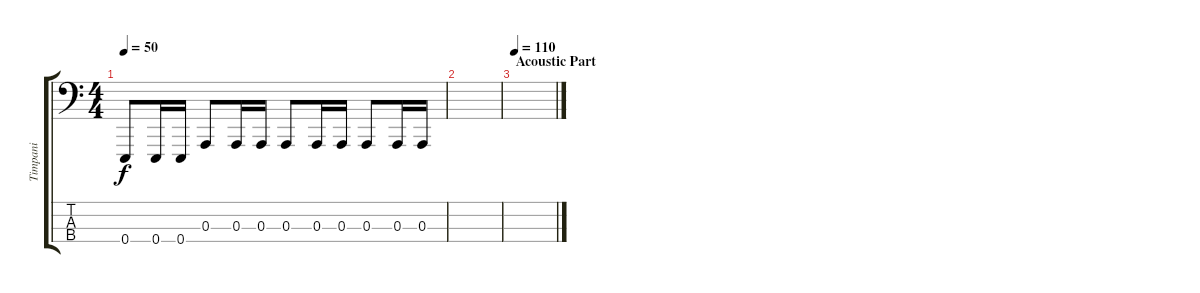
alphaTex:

\track ("Timpani" "Timpani") {instrument timpani}
\staff {score tabs}
\tuning (G2 D2 A1 E1) {hide}
\ts (4 4)
\tempo 50
\clef f4
\ks c
0.4.8{dy f} 0.4.16 0.4.16 0.3.8 0.3.16 0.3.16 0.3.8 0.3.16 0.3.16 0.3.8 0.3.16 0.3.16 |
|
\section ("" "Acoustic Part")
\tempo 110
